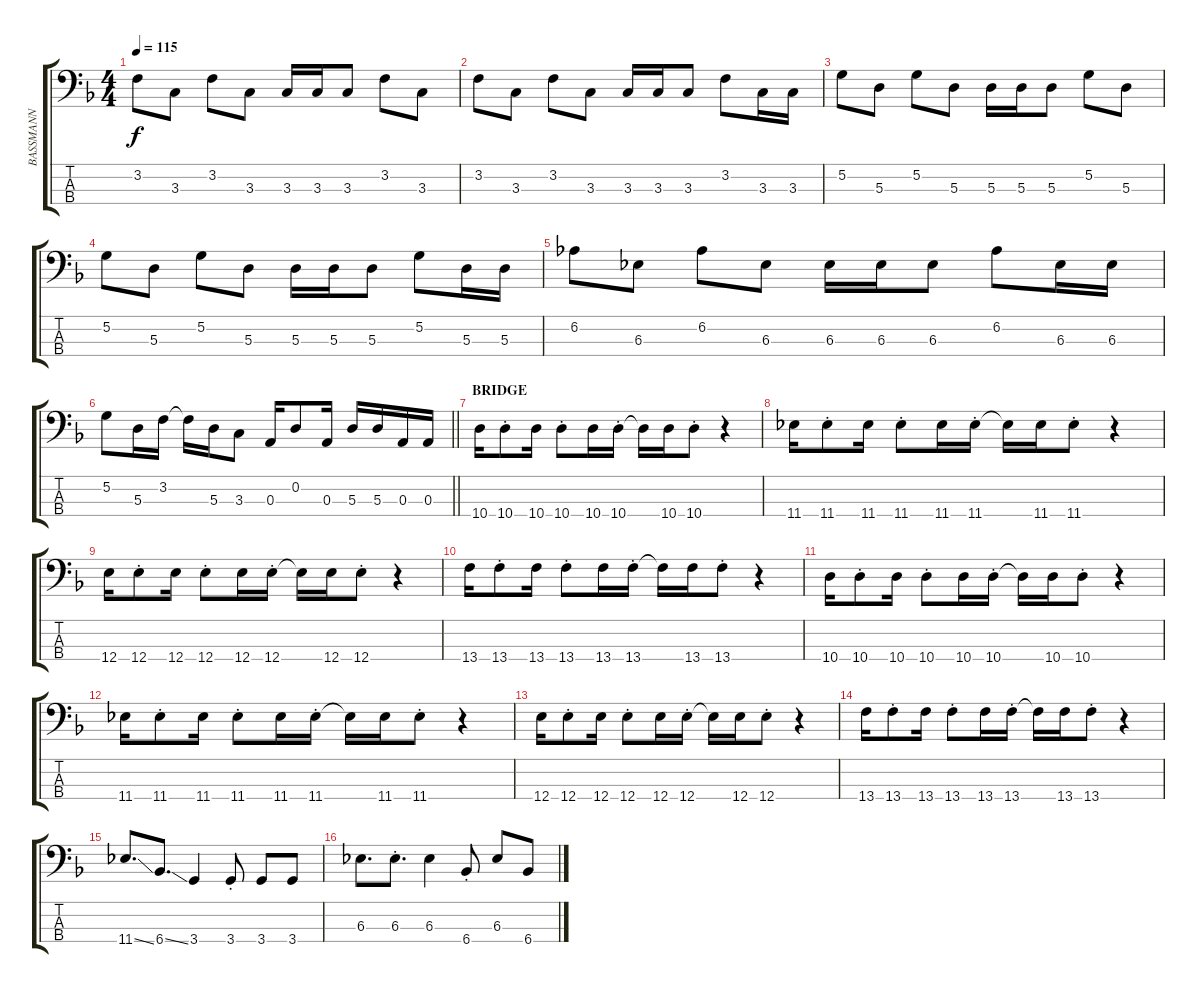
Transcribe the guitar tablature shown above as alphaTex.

\track ("BASSMANN" "BASSMANN") {instrument electricbassfinger}
\staff {score tabs}
\tuning (G2 D2 A1 E1) {hide}
\ts (4 4)
\tempo 115
\clef f4
\ks f
3.2.8{dy f} 3.3.8 3.2.8 3.3.8 3.3.16 3.3.16 3.3.8 3.2.8 3.3.8 |
3.2.8 3.3.8 3.2.8 3.3.8 3.3.16 3.3.16 3.3.8 3.2.8 3.3.16 3.3.16 |
5.2.8 5.3.8 5.2.8 5.3.8 5.3.16 5.3.16 5.3.8 5.2.8 5.3.8 |
5.2.8 5.3.8 5.2.8 5.3.8 5.3.16 5.3.16 5.3.8 5.2.8 5.3.16 5.3.16 |
6.2.8 6.3.8 6.2.8 6.3.8 6.3.16 6.3.16 6.3.8 6.2.8 6.3.16 6.3.16 |
\barLineRight lightlight
5.2.8 5.3.16 3.2.16 3.2{t}.16 5.3.16 3.3.8 0.3.16 0.2.8 0.3.16 5.3.16 5.3.16 0.3.16 0.3.16 |
\section ("" "BRIDGE")
10.4.16 10.4{st}.8 10.4.16 10.4{st}.8 10.4.16 10.4{st}.16 10.4{t}.16 10.4.16 10.4{st}.8 r.4 |
11.4.16 11.4{st}.8 11.4.16 11.4{st}.8 11.4.16 11.4{st}.16 11.4{t}.16 11.4.16 11.4{st}.8 r.4 |
12.4.16 12.4{st}.8 12.4.16 12.4{st}.8 12.4.16 12.4{st}.16 12.4{t}.16 12.4.16 12.4{st}.8 r.4 |
13.4.16 13.4{st}.8 13.4.16 13.4{st}.8 13.4.16 13.4{st}.16 13.4{t}.16 13.4.16 13.4{st}.8 r.4 |
10.4.16 10.4{st}.8 10.4.16 10.4{st}.8 10.4.16 10.4{st}.16 10.4{t}.16 10.4.16 10.4{st}.8 r.4 |
11.4.16 11.4{st}.8 11.4.16 11.4{st}.8 11.4.16 11.4{st}.16 11.4{t}.16 11.4.16 11.4{st}.8 r.4 |
12.4.16 12.4{st}.8 12.4.16 12.4{st}.8 12.4.16 12.4{st}.16 12.4{t}.16 12.4.16 12.4{st}.8 r.4 |
13.4.16 13.4{st}.8 13.4.16 13.4{st}.8 13.4.16 13.4{st}.16 13.4{t}.16 13.4.16 13.4{st}.8 r.4 |
11.4{ss}.8{d} 6.4{ss}.8{d} 3.4.4 3.4{st}.8 3.4.8 3.4.8 |
6.3.8{d} 6.3{st}.8{d} 6.3.4 6.4{st}.8 6.3.8 6.4.8
